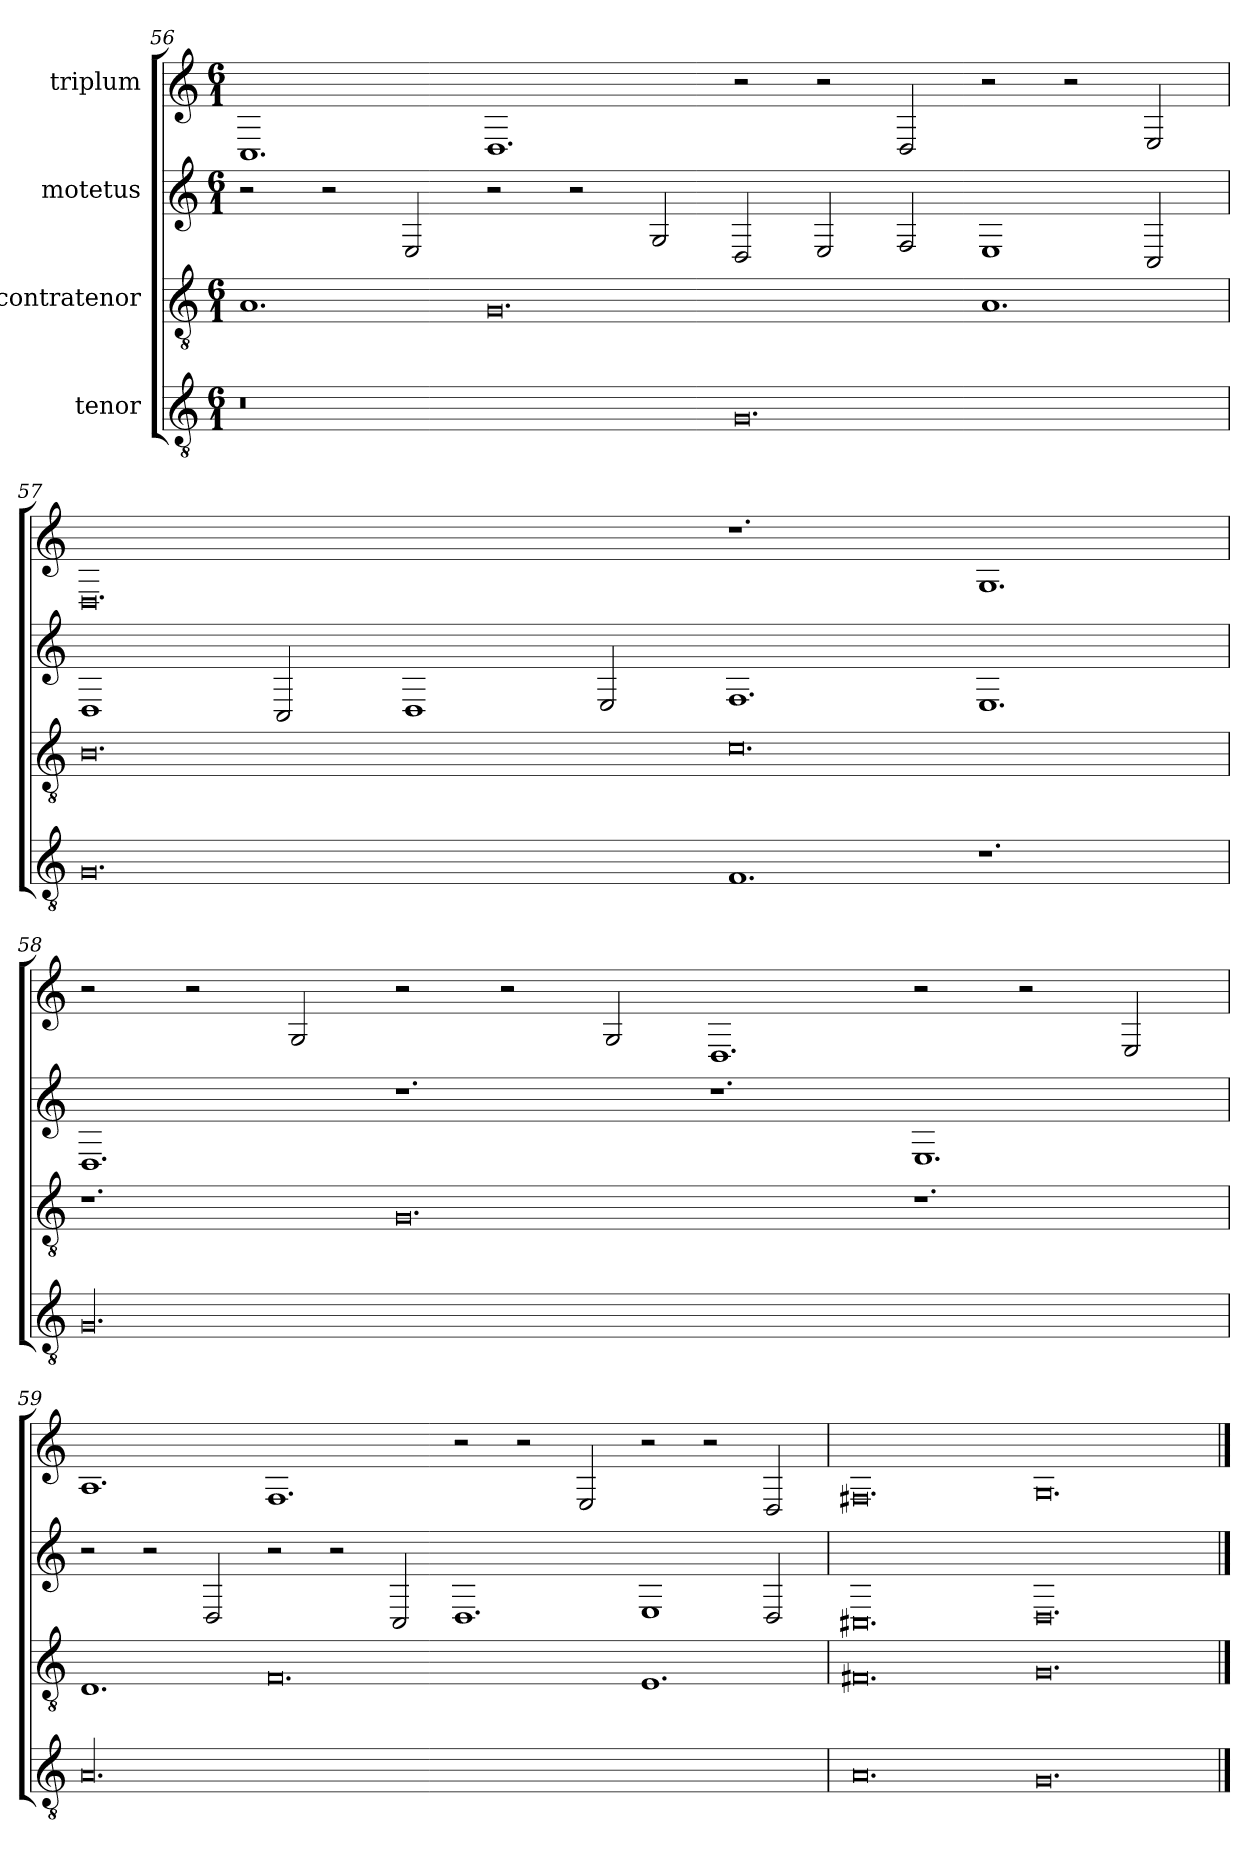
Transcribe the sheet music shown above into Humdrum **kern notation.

**kern	**kern	**kern	**kern
*part4	*part3	*part2	*part1
*staff4	*staff3	*staff2	*staff1
*I"tenor	*I"contratenor	*I"motetus	*I"triplum
*clefGv2	*clefGv2	*clefG2	*clefG2
*k[]	*k[]	*k[]	*k[]
*C:	*C:	*C:	*C:
*M6/1	*M6/1	*M6/1	*M6/1
=56	=56	=56	=56
0.r	1.A/	2r	1.C/
.	.	2r	.
.	.	2E/	.
.	0.G/	2r	1.D/
.	.	2r	.
.	.	2G/	.
0.G/	.	2D/	2r
.	.	2E/	2r
.	.	2F/	2D/
.	1.A/	1E/	2r
.	.	.	2r
.	.	2C/	2E/
=57	=57	=57	=57
0.G/	0.B\	1D/	0.D/
.	.	2C/	.
.	.	1D/	.
.	.	2E/	.
1.F/	0.c\	1.F/	1.r
1.r	.	1.E/	1.G/
!!LO:PB:g=z
=58	=58	=58	=58
00.G/	1.r	1.D/	2r
.	.	.	2r
.	.	.	2G/
.	0.G/	1.r	2r
.	.	.	2r
.	.	.	2G/
.	.	1.r	1.D/
.	1.r	1.E/	2r
.	.	.	2r
.	.	.	2E/
=59	=59	=59	=59
00.A/	1.D/	2r	1.A/
.	.	2r	.
.	.	2D/	.
.	0.F/	2r	1.F/
.	.	2r	.
.	.	2C/	.
.	.	1.D/	2r
.	.	.	2r
.	.	.	2E/
.	1.E/	1E/	2r
.	.	.	2r
.	.	2D/	2D/
=60	=60	=60	=60
0.A/	0.F#X/	0.C#X/	0.F#X/
0.G/	0.G/	0.D/	0.G/
==	==	==	==
*-	*-	*-	*-
